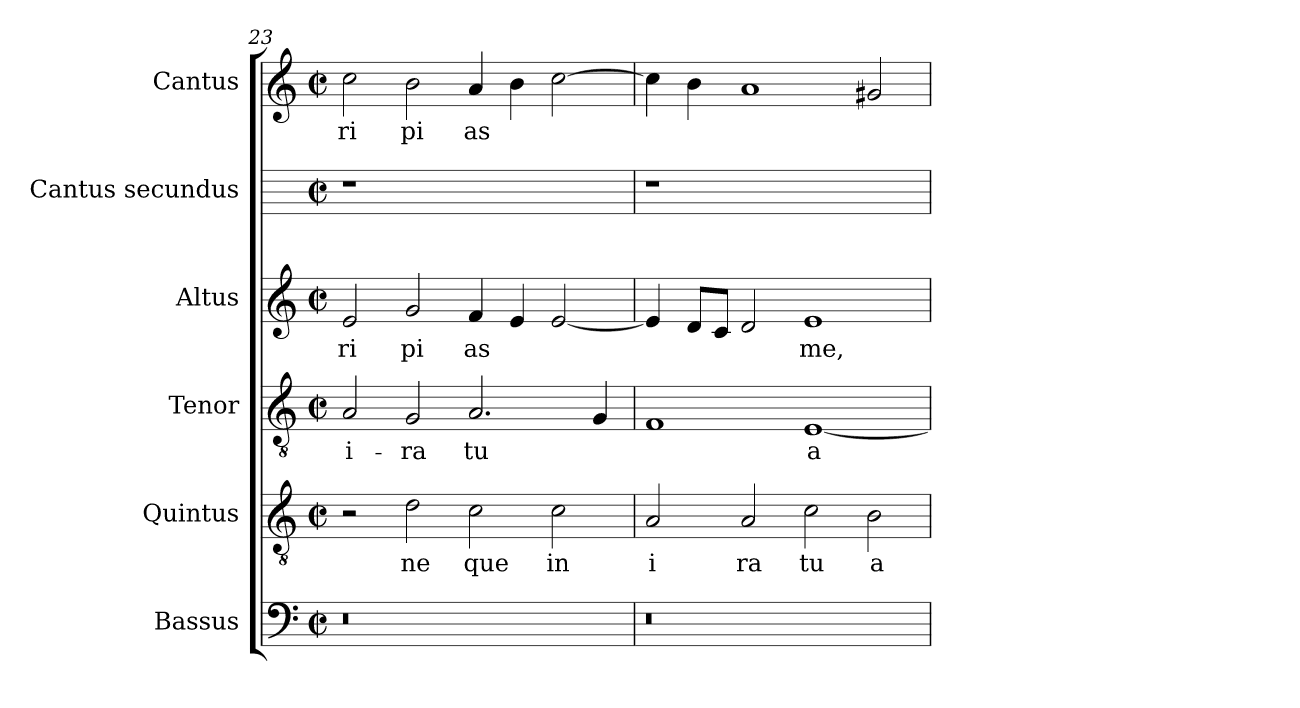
**kern	**kern	**text	**kern	**text	**kern	**text	**kern	**kern	**text
*part6	*part5	*part5	*part4	*part4	*part3	*part3	*part2	*part1	*part1
*staff6	*staff5	*staff5	*staff4	*staff4	*staff3	*staff3	*staff2	*staff1	*staff1
*I"Bassus	*I"Quintus	*	*I"Tenor	*	*I"Altus	*	*I"Cantus  secundus	*I"Cantus	*
*I'B	*I'Q	*	*I'T	*	*I'A	*	*	*I'C	*
*clefF4	*clefGv2	*	*clefGv2	*	*clefG2	*	*	*clefG2	*
*k[]	*k[]	*	*k[]	*	*k[]	*	*k[]	*k[]	*
*C:	*C:	*	*C:	*	*C:	*	*C:	*C:	*
*M2/2	*M2/2	*	*M2/2	*	*M2/2	*	*M2/2	*M2/2	*
*met(c|)	*met(c|)	*	*met(c|)	*	*met(c|)	*	*met(c|)	*met(c|)	*
=23	=23	=23	=23	=23	=23	=23	=23	=23	=23
!	!	!	!	!LO:LY:b:cj	!	!LO:LY:b:cj	!	!	!LO:LY:b:cj
0r	2r	.	2A/	i-	2e/	ri	1r	2cc\	ri
!	!	!LO:LY:b:cj	!	!LO:LY:b:cj	!	!LO:LY:b:cj	!	!	!LO:LY:b:cj
.	2d\	ne	2G/	-ra	2g/	pi	.	2b\	pi
!	!	!LO:LY:b:cj	!	!LO:LY:b:cj	!	!LO:LY:b:cj	!	!	!LO:LY:b:cj
.	2c\	que	2.A/	tu-	4f/	as	1ryy	4a/	as
!	!	!	!	!	!	!LO:LY:b:cj	!	!	!LO:LY:b:cj
.	.	.	.	.	4e/	.	.	4b\	.
!	!	!LO:LY:b:cj	!	!	!	!LO:LY:b:cj	!	!	!LO:LY:b:cj
.	2c\	in	.	.	[<2e/	.	.	[>2cc\	.
!	!	!	!	!LO:LY:b:cj	!	!	!	!	!
.	.	.	4G/	--	.	.	.	.	.
=24	=24	=24	=24	=24	=24	=24	=24	=24	=24
!	!	!LO:LY:b:cj	!	!LO:LY:b:cj	!	!LO:LY:b:cj	!	!	!LO:LY:b:cj
0r	2A/	i	1F	--	4e/]	.	1r	4cc\]	.
!	!	!	!	!	!	!LO:LY:b:cj	!	!	!LO:LY:b:cj
.	.	.	.	.	8d/L	.	.	4b\	.
!	!	!	!	!	!	!LO:LY:b:cj	!	!	!
.	.	.	.	.	8c/J	.	.	.	.
!	!	!LO:LY:b:cj	!	!	!	!LO:LY:b:cj	!	!	!LO:LY:b:cj
.	2A/	ra	.	.	2d/	.	.	1a	.
!	!	!LO:LY:b:cj	!	!LO:LY:b:cj	!	!LO:LY:b:cj	!	!	!
.	2c\	tu	[<1E	-a	1e	me,	1ryy	.	.
!	!	!LO:LY:b:cj	!	!	!	!	!	!	!LO:LY:b:cj
.	2B\	a	.	.	.	.	.	2g#/	.
=	=	=	=	=	=	=	=	=	=
*-	*-	*-	*-	*-	*-	*-	*-	*-	*-
